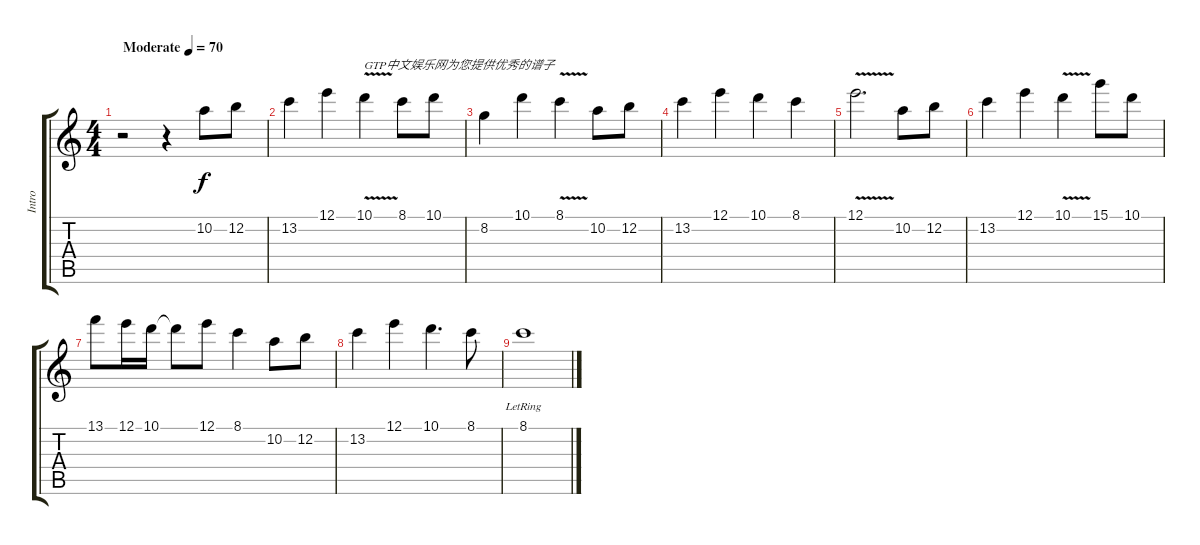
\track ("Intro" "Intro") {instrument overdrivenguitar}
\staff {score tabs}
\tuning (E4 B3 G3 D3 A2 E2) {hide}
\ts (4 4)
\tempo (70 "Moderate")
\clef g2
\ks c
r.2{dy f instrument overdrivenguitar} r.4 10.2.8 12.2.8 |
13.2.4 12.1.4 10.1{v}.4{txt "GTP中文娱乐网为您提供优秀的谱子"} 8.1.8 10.1.8 |
8.2.4 10.1.4 8.1{v}.4 10.2.8 12.2.8 |
13.2.4 12.1.4 10.1.4 8.1.4 |
12.1{v}.2{d} 10.2.8 12.2.8 |
13.2.4 12.1.4 10.1{v}.4 15.1.8 10.1.8 |
13.1.8 12.1.16 10.1.16 10.1{t}.8 12.1.8 8.1.4 10.2.8 12.2.8 |
13.2.4 12.1.4 10.1.4{d} 8.1.8 |
8.1{lr}.1
